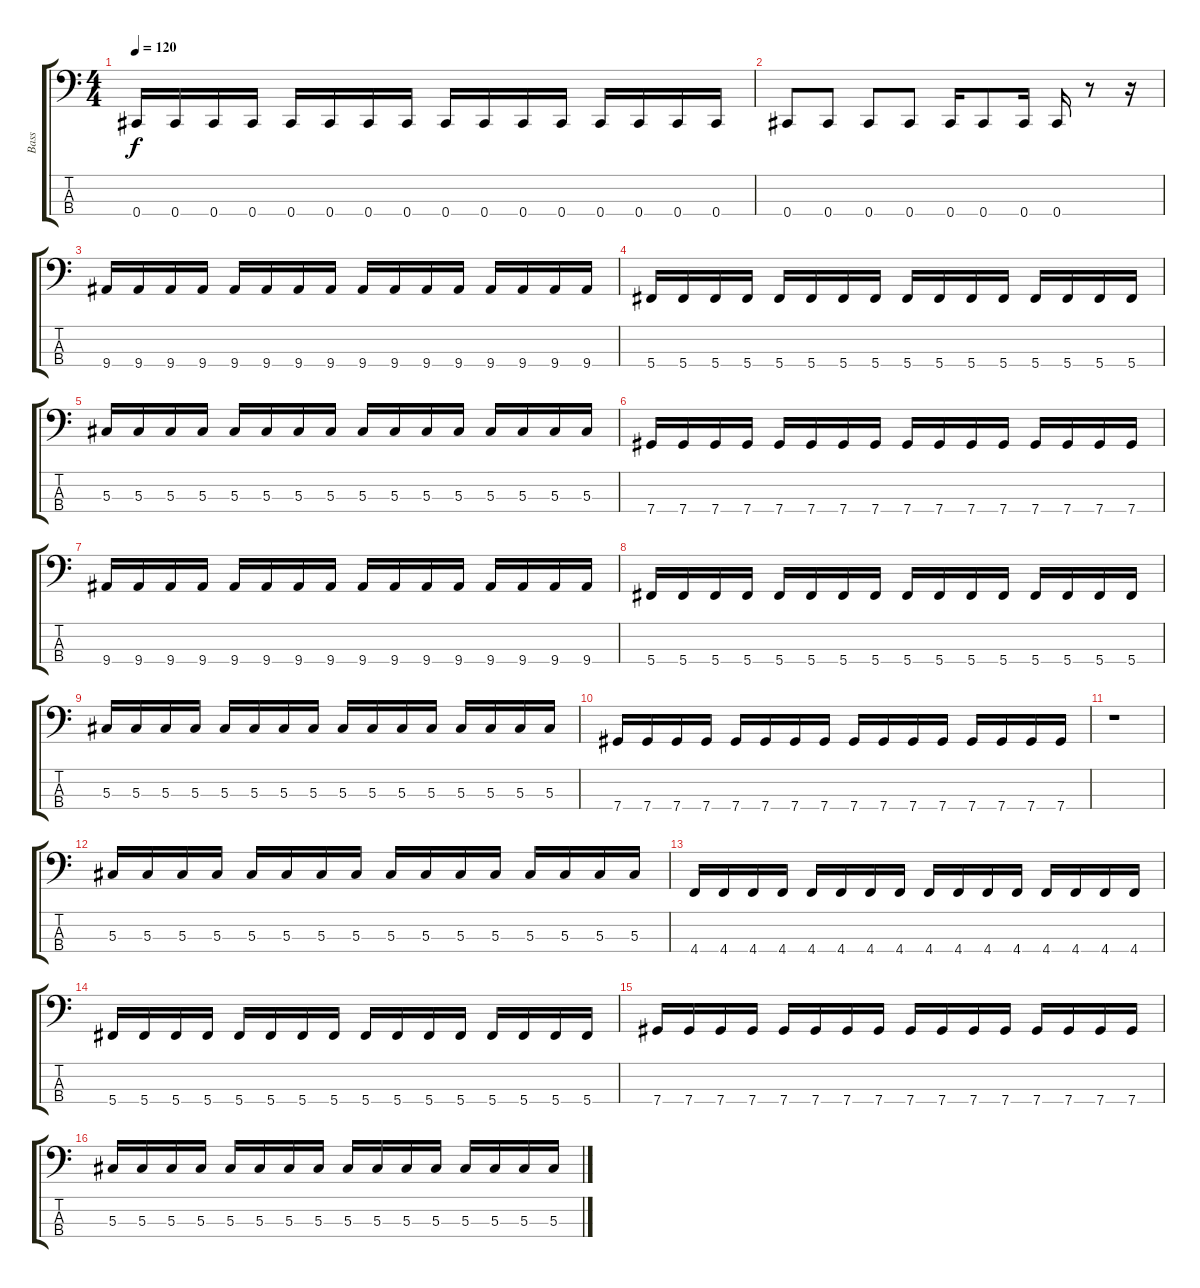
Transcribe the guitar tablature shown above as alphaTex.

\track ("Bass" "Bass") {instrument electricbasspick}
\staff {score tabs}
\tuning (Gb2 Db2 Ab1 Db1) {hide}
\ts (4 4)
\tempo 120
\clef f4
\ks c
0.4.16{dy f} 0.4.16 0.4.16 0.4.16 0.4.16 0.4.16 0.4.16 0.4.16 0.4.16 0.4.16 0.4.16 0.4.16 0.4.16 0.4.16 0.4.16 0.4.16 |
0.4.8 0.4.8 0.4.8 0.4.8 0.4.16 0.4.8 0.4.16 0.4.16 r.8 r.16 |
9.4.16 9.4.16 9.4.16 9.4.16 9.4.16 9.4.16 9.4.16 9.4.16 9.4.16 9.4.16 9.4.16 9.4.16 9.4.16 9.4.16 9.4.16 9.4.16 |
5.4.16 5.4.16 5.4.16 5.4.16 5.4.16 5.4.16 5.4.16 5.4.16 5.4.16 5.4.16 5.4.16 5.4.16 5.4.16 5.4.16 5.4.16 5.4.16 |
5.3.16 5.3.16 5.3.16 5.3.16 5.3.16 5.3.16 5.3.16 5.3.16 5.3.16 5.3.16 5.3.16 5.3.16 5.3.16 5.3.16 5.3.16 5.3.16 |
7.4.16 7.4.16 7.4.16 7.4.16 7.4.16 7.4.16 7.4.16 7.4.16 7.4.16 7.4.16 7.4.16 7.4.16 7.4.16 7.4.16 7.4.16 7.4.16 |
9.4.16 9.4.16 9.4.16 9.4.16 9.4.16 9.4.16 9.4.16 9.4.16 9.4.16 9.4.16 9.4.16 9.4.16 9.4.16 9.4.16 9.4.16 9.4.16 |
5.4.16 5.4.16 5.4.16 5.4.16 5.4.16 5.4.16 5.4.16 5.4.16 5.4.16 5.4.16 5.4.16 5.4.16 5.4.16 5.4.16 5.4.16 5.4.16 |
5.3.16 5.3.16 5.3.16 5.3.16 5.3.16 5.3.16 5.3.16 5.3.16 5.3.16 5.3.16 5.3.16 5.3.16 5.3.16 5.3.16 5.3.16 5.3.16 |
7.4.16 7.4.16 7.4.16 7.4.16 7.4.16 7.4.16 7.4.16 7.4.16 7.4.16 7.4.16 7.4.16 7.4.16 7.4.16 7.4.16 7.4.16 7.4.16 |
r.1 |
5.3.16 5.3.16 5.3.16 5.3.16 5.3.16 5.3.16 5.3.16 5.3.16 5.3.16 5.3.16 5.3.16 5.3.16 5.3.16 5.3.16 5.3.16 5.3.16 |
4.4.16 4.4.16 4.4.16 4.4.16 4.4.16 4.4.16 4.4.16 4.4.16 4.4.16 4.4.16 4.4.16 4.4.16 4.4.16 4.4.16 4.4.16 4.4.16 |
5.4.16 5.4.16 5.4.16 5.4.16 5.4.16 5.4.16 5.4.16 5.4.16 5.4.16 5.4.16 5.4.16 5.4.16 5.4.16 5.4.16 5.4.16 5.4.16 |
7.4.16 7.4.16 7.4.16 7.4.16 7.4.16 7.4.16 7.4.16 7.4.16 7.4.16 7.4.16 7.4.16 7.4.16 7.4.16 7.4.16 7.4.16 7.4.16 |
5.3.16 5.3.16 5.3.16 5.3.16 5.3.16 5.3.16 5.3.16 5.3.16 5.3.16 5.3.16 5.3.16 5.3.16 5.3.16 5.3.16 5.3.16 5.3.16
